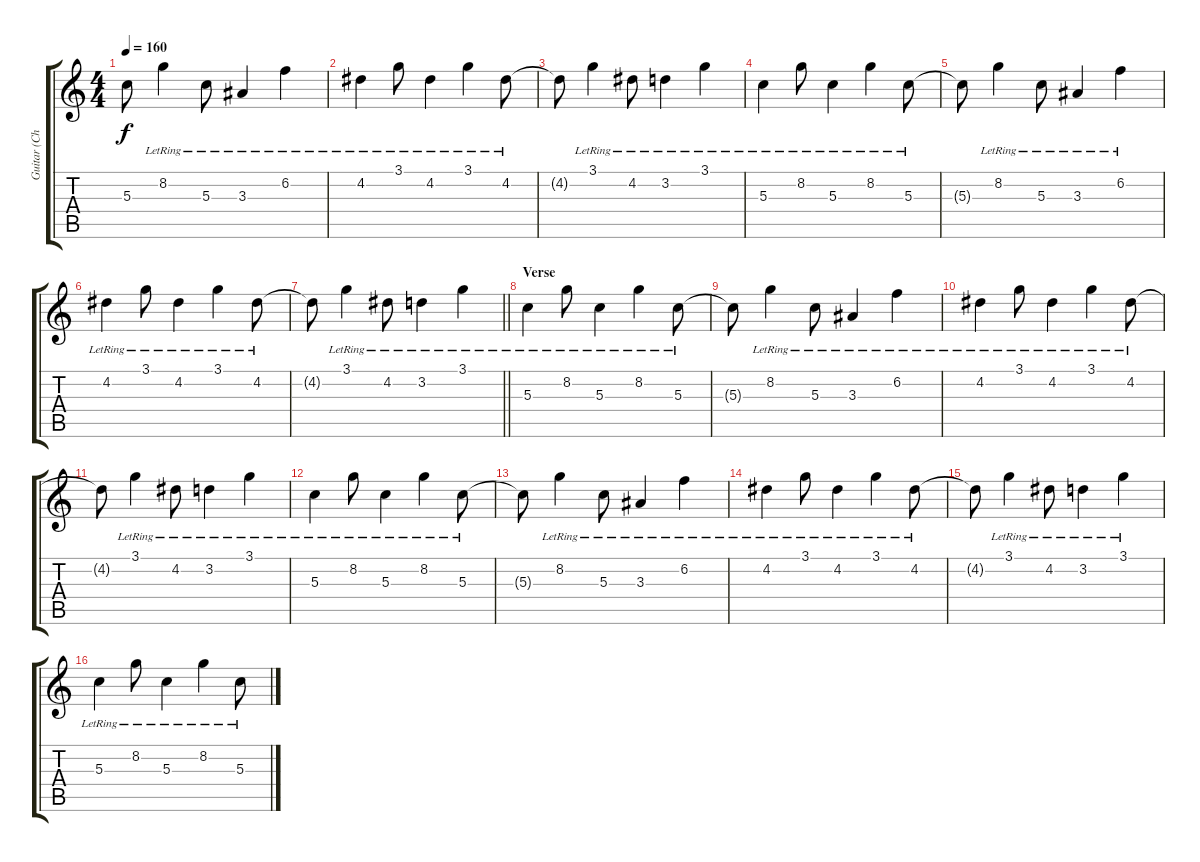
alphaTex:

\track ("Guitar (Chooch)" "Guitar (Ch") {instrument electricguitarclean}
\staff {score tabs}
\tuning (E4 B3 G3 D3 A2 E2) {hide}
\ts (4 4)
\tempo 160
\clef g2
\ks c
5.3{t}.8{dy f} 8.2{lr}.4 5.3{lr}.8 3.3{lr}.4 6.2{lr}.4 |
4.2{lr}.4 3.1{lr}.8 4.2{lr}.4 3.1{lr}.4 4.2{lr}.8 |
4.2{t}.8 3.1{lr}.4 4.2{lr}.8 3.2{lr}.4 3.1{lr}.4 |
5.3{lr}.4 8.2{lr}.8 5.3{lr}.4 8.2{lr}.4 5.3{lr}.8 |
5.3{t}.8 8.2{lr}.4 5.3{lr}.8 3.3{lr}.4 6.2{lr}.4 |
4.2{lr}.4 3.1{lr}.8 4.2{lr}.4 3.1{lr}.4 4.2{lr}.8 |
\barLineRight lightlight
4.2{t}.8 3.1{lr}.4 4.2{lr}.8 3.2{lr}.4 3.1{lr}.4 |
\section ("" "Verse")
5.3{lr}.4 8.2{lr}.8 5.3{lr}.4 8.2{lr}.4 5.3{lr}.8 |
5.3{t}.8 8.2{lr}.4 5.3{lr}.8 3.3{lr}.4 6.2{lr}.4 |
4.2{lr}.4 3.1{lr}.8 4.2{lr}.4 3.1{lr}.4 4.2{lr}.8 |
4.2{t}.8 3.1{lr}.4 4.2{lr}.8 3.2{lr}.4 3.1{lr}.4 |
5.3{lr}.4 8.2{lr}.8 5.3{lr}.4 8.2{lr}.4 5.3{lr}.8 |
5.3{t}.8 8.2{lr}.4 5.3{lr}.8 3.3{lr}.4 6.2{lr}.4 |
4.2{lr}.4 3.1{lr}.8 4.2{lr}.4 3.1{lr}.4 4.2{lr}.8 |
4.2{t}.8 3.1{lr}.4 4.2{lr}.8 3.2{lr}.4 3.1{lr}.4 |
5.3{lr}.4 8.2{lr}.8 5.3{lr}.4 8.2{lr}.4 5.3{lr}.8
